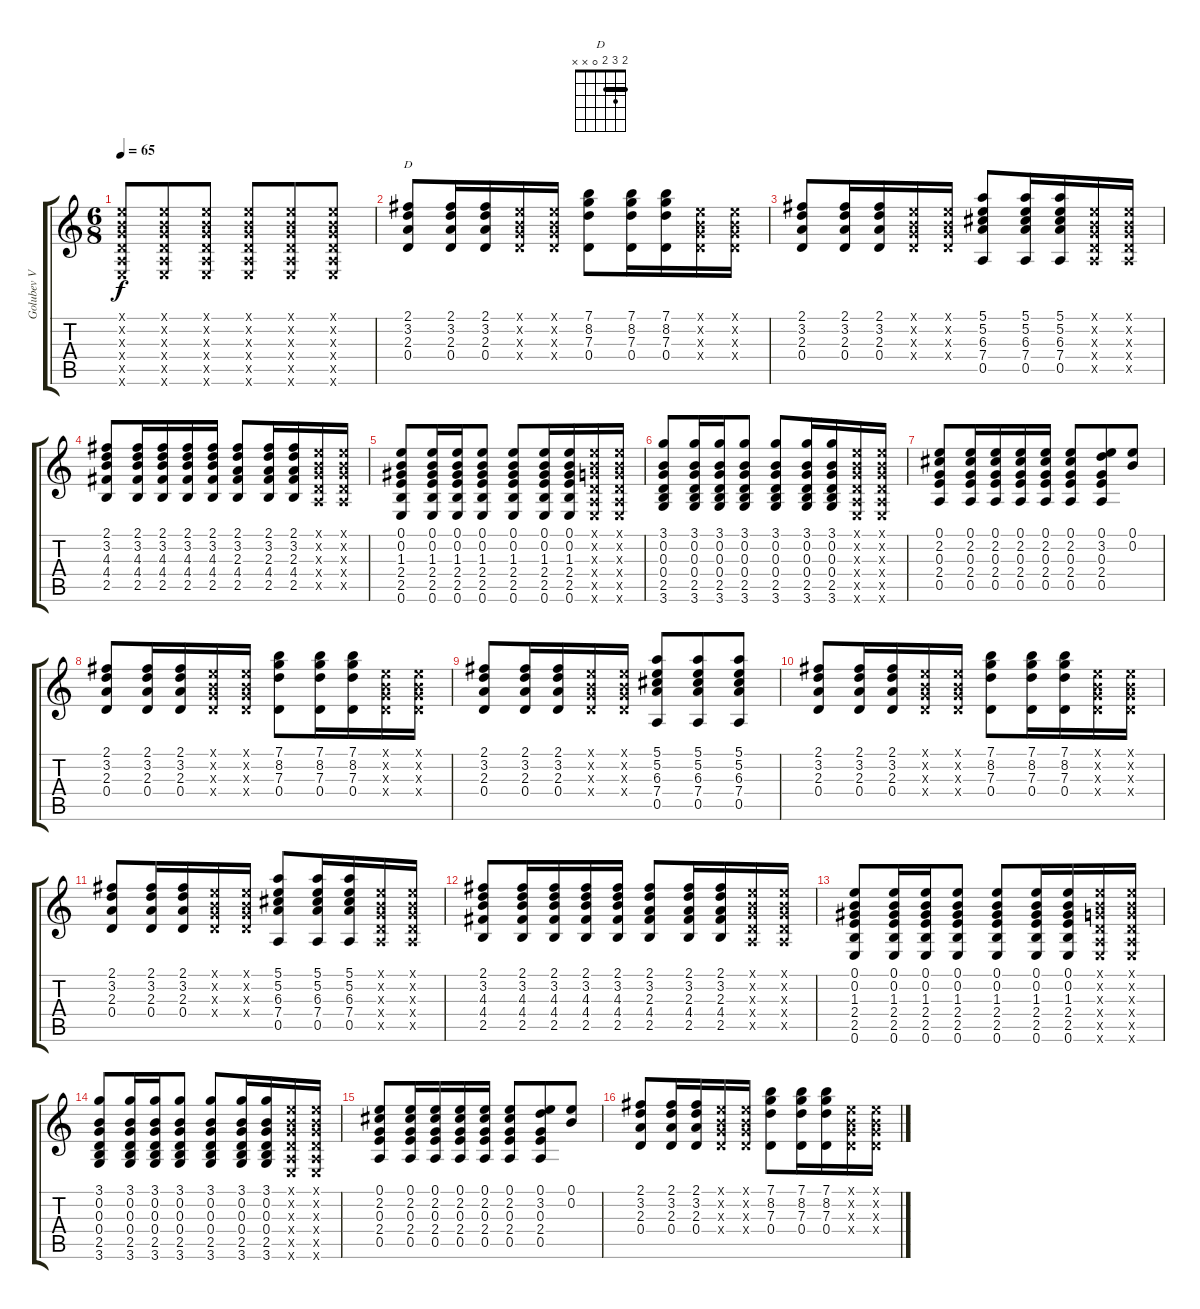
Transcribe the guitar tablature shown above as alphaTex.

\track (" Golubev Vlad " " Golubev V") {instrument electricguitarjazz}
\staff {score tabs}
\tuning (E4 B3 G3 D3 A2 E2) {hide}
\chord ("D" 2 3 2 0 x x) {barre 2}
\ts (6 8)
\tempo 65
\clef g2
\ks c
(0.1{x} 0.2{x} 0.3{x} 0.4{x} 0.5{x} 0.6{x}).8{txt "" dy f instrument electricguitarjazz} (0.1{x} 0.2{x} 0.3{x} 0.4{x} 0.5{x} 0.6{x}).8 (0.1{x} 0.2{x} 0.3{x} 0.4{x} 0.5{x} 0.6{x}).8 (0.1{x} 0.2{x} 0.3{x} 0.4{x} 0.5{x} 0.6{x}).8 (0.1{x} 0.2{x} 0.3{x} 0.4{x} 0.5{x} 0.6{x}).8 (0.1{x} 0.2{x} 0.3{x} 0.4{x} 0.5{x} 0.6{x}).8 |
(2.1 3.2 2.3 0.4).8{ch "D"} (2.1 3.2 2.3 0.4).16 (2.1 3.2 2.3 0.4).16 (0.1{x} 0.2{x} 0.3{x} 0.4{x}).16 (0.1{x} 0.2{x} 0.3{x} 0.4{x}).16 (7.1 8.2 7.3 0.4).8 (7.1 8.2 7.3 0.4).16 (7.1 8.2 7.3 0.4).16 (0.1{x} 0.2{x} 0.3{x} 0.4{x}).16 (0.1{x} 0.2{x} 0.3{x} 0.4{x}).16 |
(2.1 3.2 2.3 0.4).8 (2.1 3.2 2.3 0.4).16 (2.1 3.2 2.3 0.4).16 (0.1{x} 0.2{x} 0.3{x} 0.4{x}).16 (0.1{x} 0.2{x} 0.3{x} 0.4{x}).16 (5.1 5.2 6.3 7.4 0.5).8 (5.1 5.2 6.3 7.4 0.5).16 (5.1 5.2 6.3 7.4 0.5).16 (0.1{x} 0.2{x} 0.3{x} 0.4{x} 0.5{x}).16 (0.1{x} 0.2{x} 0.3{x} 0.4{x} 0.5{x}).16 |
(2.1 3.2 4.3 4.4 2.5).8 (2.1 3.2 4.3 4.4 2.5).16 (2.1 3.2 4.3 4.4 2.5).16 (2.1 3.2 4.3 4.4 2.5).16 (2.1 3.2 4.3 4.4 2.5).16 (2.1 3.2 2.3 4.4 2.5).8 (2.1 3.2 2.3 4.4 2.5).16 (2.1 3.2 2.3 4.4 2.5).16 (0.1{x} 0.2{x} 0.3{x} 0.4{x} 0.5{x}).16 (0.1{x} 0.2{x} 0.3{x} 0.4{x} 0.5{x}).16 |
(0.1 0.2 1.3 2.4 2.5 0.6).8{txt ""} (0.1 0.2 1.3 2.4 2.5 0.6).16 (0.1 0.2 1.3 2.4 2.5 0.6).16 (0.1 0.2 1.3 2.4 2.5 0.6).8 (0.1 0.2 1.3 2.4 2.5 0.6).8 (0.1 0.2 1.3 2.4 2.5 0.6).16 (0.1 0.2 1.3 2.4 2.5 0.6).16 (0.1{x} 0.2{x} 0.3{x} 0.4{x} 0.5{x} 0.6{x}).16 (0.1{x} 0.2{x} 0.3{x} 0.4{x} 0.5{x} 0.6{x}).16 |
(3.1 0.2 0.3 0.4 2.5 3.6).8 (3.1 0.2 0.3 0.4 2.5 3.6).16 (3.1 0.2 0.3 0.4 2.5 3.6).16 (3.1 0.2 0.3 0.4 2.5 3.6).8 (3.1 0.2 0.3 0.4 2.5 3.6).8 (3.1 0.2 0.3 0.4 2.5 3.6).16 (3.1 0.2 0.3 0.4 2.5 3.6).16 (0.1{x} 0.2{x} 0.3{x} 0.4{x} 0.5{x} 0.6{x}).16 (0.1{x} 0.2{x} 0.3{x} 0.4{x} 0.5{x} 0.6{x}).16 |
(0.1 2.2 0.3 2.4 0.5).8 (0.1 2.2 0.3 2.4 0.5).16 (0.1 2.2 0.3 2.4 0.5).16 (0.1 2.2 0.3 2.4 0.5).16 (0.1 2.2 0.3 2.4 0.5).16 (0.1 2.2 0.3 2.4 0.5).8 (0.1 3.2 0.3 2.4 0.5).8 (0.1 0.2).8 |
(2.1 3.2 2.3 0.4).8 (2.1 3.2 2.3 0.4).16 (2.1 3.2 2.3 0.4).16 (0.1{x} 0.2{x} 0.3{x} 0.4{x}).16 (0.1{x} 0.2{x} 0.3{x} 0.4{x}).16 (7.1 8.2 7.3 0.4).8 (7.1 8.2 7.3 0.4).16 (7.1 8.2 7.3 0.4).16 (0.1{x} 0.2{x} 0.3{x} 0.4{x}).16 (0.1{x} 0.2{x} 0.3{x} 0.4{x}).16 |
(2.1 3.2 2.3 0.4).8 (2.1 3.2 2.3 0.4).16 (2.1 3.2 2.3 0.4).16 (0.1{x} 0.2{x} 0.3{x} 0.4{x}).16 (0.1{x} 0.2{x} 0.3{x} 0.4{x}).16 (5.1 5.2 6.3 7.4 0.5).8 (5.1 5.2 6.3 7.4 0.5).8 (5.1 5.2 6.3 7.4 0.5).8 |
(2.1 3.2 2.3 0.4).8 (2.1 3.2 2.3 0.4).16 (2.1 3.2 2.3 0.4).16 (0.1{x} 0.2{x} 0.3{x} 0.4{x}).16 (0.1{x} 0.2{x} 0.3{x} 0.4{x}).16 (7.1 8.2 7.3 0.4).8 (7.1 8.2 7.3 0.4).16 (7.1 8.2 7.3 0.4).16 (0.1{x} 0.2{x} 0.3{x} 0.4{x}).16 (0.1{x} 0.2{x} 0.3{x} 0.4{x}).16 |
(2.1 3.2 2.3 0.4).8 (2.1 3.2 2.3 0.4).16 (2.1 3.2 2.3 0.4).16 (0.1{x} 0.2{x} 0.3{x} 0.4{x}).16 (0.1{x} 0.2{x} 0.3{x} 0.4{x}).16 (5.1 5.2 6.3 7.4 0.5).8 (5.1 5.2 6.3 7.4 0.5).16 (5.1 5.2 6.3 7.4 0.5).16 (0.1{x} 0.2{x} 0.3{x} 0.4{x} 0.5{x}).16 (0.1{x} 0.2{x} 0.3{x} 0.4{x} 0.5{x}).16 |
(2.1 3.2 4.3 4.4 2.5).8 (2.1 3.2 4.3 4.4 2.5).16 (2.1 3.2 4.3 4.4 2.5).16 (2.1 3.2 4.3 4.4 2.5).16 (2.1 3.2 4.3 4.4 2.5).16 (2.1 3.2 2.3 4.4 2.5).8 (2.1 3.2 2.3 4.4 2.5).16 (2.1 3.2 2.3 4.4 2.5).16 (0.1{x} 0.2{x} 0.3{x} 0.4{x} 0.5{x}).16 (0.1{x} 0.2{x} 0.3{x} 0.4{x} 0.5{x}).16 |
(0.1 0.2 1.3 2.4 2.5 0.6).8 (0.1 0.2 1.3 2.4 2.5 0.6).16 (0.1 0.2 1.3 2.4 2.5 0.6).16 (0.1 0.2 1.3 2.4 2.5 0.6).8 (0.1 0.2 1.3 2.4 2.5 0.6).8 (0.1 0.2 1.3 2.4 2.5 0.6).16 (0.1 0.2 1.3 2.4 2.5 0.6).16 (0.1{x} 0.2{x} 0.3{x} 0.4{x} 0.5{x} 0.6{x}).16 (0.1{x} 0.2{x} 0.3{x} 0.4{x} 0.5{x} 0.6{x}).16 |
(3.1 0.2 0.3 0.4 2.5 3.6).8 (3.1 0.2 0.3 0.4 2.5 3.6).16 (3.1 0.2 0.3 0.4 2.5 3.6).16 (3.1 0.2 0.3 0.4 2.5 3.6).8 (3.1 0.2 0.3 0.4 2.5 3.6).8 (3.1 0.2 0.3 0.4 2.5 3.6).16 (3.1 0.2 0.3 0.4 2.5 3.6).16 (0.1{x} 0.2{x} 0.3{x} 0.4{x} 0.5{x} 0.6{x}).16 (0.1{x} 0.2{x} 0.3{x} 0.4{x} 0.5{x} 0.6{x}).16 |
(0.1 2.2 0.3 2.4 0.5).8 (0.1 2.2 0.3 2.4 0.5).16 (0.1 2.2 0.3 2.4 0.5).16 (0.1 2.2 0.3 2.4 0.5).16 (0.1 2.2 0.3 2.4 0.5).16 (0.1 2.2 0.3 2.4 0.5).8 (0.1 3.2 0.3 2.4 0.5).8 (0.1 0.2).8 |
(2.1 3.2 2.3 0.4).8 (2.1 3.2 2.3 0.4).16 (2.1 3.2 2.3 0.4).16 (0.1{x} 0.2{x} 0.3{x} 0.4{x}).16 (0.1{x} 0.2{x} 0.3{x} 0.4{x}).16 (7.1 8.2 7.3 0.4).8 (7.1 8.2 7.3 0.4).16 (7.1 8.2 7.3 0.4).16 (0.1{x} 0.2{x} 0.3{x} 0.4{x}).16 (0.1{x} 0.2{x} 0.3{x} 0.4{x}).16
